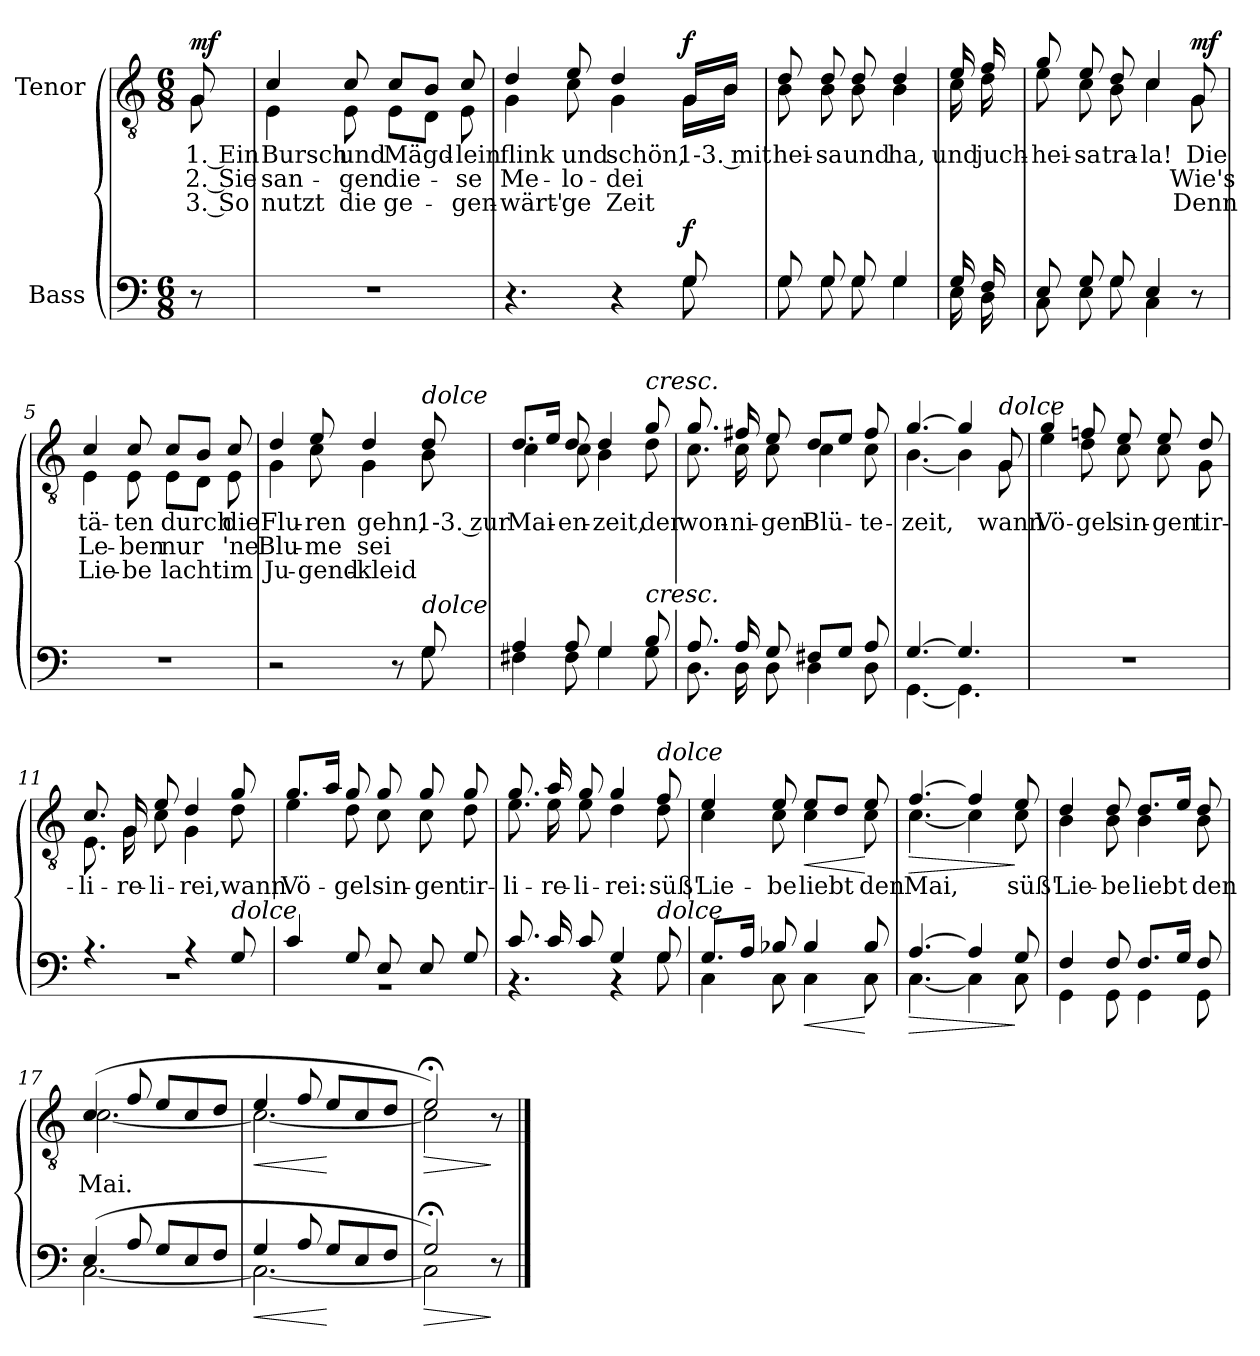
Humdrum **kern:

**kern	**dynam	**kern	**text	**text	**text	**dynam
*part2	*part2	*part1	*part1	*part1	*part1	*part1
*staff2	*staff2	*staff1	*staff1	*staff1	*staff1	*staff1
*I"Bass	*	*I"Tenor	*	*	*	*
*clefF4	*	*clefGv2	*	*	*	*
*k[]	*	*k[]	*	*	*	*
*M6/8	*	*M6/8	*	*	*	*
=	=	=	=	=	=	=
!	!	!LO:TX:a:B:t=Munter	!	!	!	!
!	!	!	!LO:LY:b	!LO:LY:b	!LO:LY:b	!LO:DY:a
*	*	*^	*	*	*	*
8r	.	8G/	8G\	1. Ein	2. Sie	3. So	mf
=1	=1	=1	=1	=1	=1	=1	=1
!	!	!	!	!LO:LY:b	!LO:LY:b	!LO:LY:b	!
2.r	.	4c/	4E\	Bursch	san-	nutzt	.
!	!	!	!	!LO:LY:b	!LO:LY:b	!LO:LY:b	!
.	.	8c/	8E\	und	-gen	die	.
!	!	!	!	!LO:LY:b	!LO:LY:b	!LO:LY:b	!
.	.	8c/L	8E\L	Mägd-	die-	ge-	.
.	.	8B/J	8D\J	.	.	.	.
!	!	!	!	!LO:LY:b	!LO:LY:b	!LO:LY:b	!
.	.	8c/	8E\	-lein	-se	-gen-	.
=2	=2	=2	=2	=2	=2	=2	=2
*^	*	*	*	*	*	*	*
!	!	!	!	!	!LO:LY:b	!LO:LY:b	!LO:LY:b	!
4.r	4.ryy	.	4d/	4G\	flink	Me-	-wärt'-	.
!	!	!	!	!	!LO:LY:b	!LO:LY:b	!LO:LY:b	!
.	.	.	8e/	8c\	und	-lo-	-ge	.
!	!	!	!	!	!LO:LY:b	!LO:LY:b	!LO:LY:b	!
4r	4ryy	.	4d/	4G\	schön,	-dei	Zeit	.
!	!	!LO:DY:a	!	!	!LO:LY:b	!	!	!LO:DY:a
8G/	8G\	f	16G/LL	16G\LL	1-3. mit	.	.	f
.	.	.	16B/JJ	16B\JJ	.	.	.	.
=3	=3	=3	=3	=3	=3	=3	=3	=3
!	!	!	!	!	!LO:LY:b	!	!	!
8G/	8G\	.	8d/	8B\	hei-	.	.	.
!	!	!	!	!	!LO:LY:b	!	!	!
8G/	8G\	.	8d/	8B\	-sa	.	.	.
!	!	!	!	!	!LO:LY:b	!	!	!
8G/	8G\	.	8d/	8B\	und	.	.	.
!	!	!	!	!	!LO:LY:b	!	!	!
4G/	4G\	.	4d/	4B\	ha,	.	.	.
!!LO:LB:g=z	!!
=3X1	=3X1	=3X1	=3X1	=3X1	=3X1	=3X1	=3X1	=3X1
!	!	!	!	!	!LO:LY:b	!	!	!
16G/	16E\	.	16e/	16c\	und	.	.	.
!	!	!	!	!	!LO:LY:b	!	!	!
16F/	16D\	.	16f/	16d\	juch-	.	.	.
=4	=4	=4	=4	=4	=4	=4	=4	=4
!	!	!	!	!	!LO:LY:b	!	!	!
8E/	8C\	.	8g/	8e\	-hei-	.	.	.
!	!	!	!	!	!LO:LY:b	!	!	!
8G/	8E\	.	8e/	8c\	-sa	.	.	.
!	!	!	!	!	!LO:LY:b	!	!	!
8G/	8G\	.	8d/	8B\	tra-	.	.	.
!	!	!	!	!	!LO:LY:b	!	!	!
4E/	4C\	.	4c/	4c\	-la!	.	.	.
!	!	!	!	!	!LO:LY:b	!LO:LY:b	!LO:LY:b	!LO:DY:a
8r	8ryy	.	8G/	8G\	Die	Wie's	Denn	mf
=5	=5	=5	=5	=5	=5	=5	=5	=5
!	!	!	!	!	!LO:LY:b	!LO:LY:b	!LO:LY:b	!
*v	*v	*	*	*	*	*	*	*
2.r	.	4c/	4E\	tä-	Le-	Lie-	.
!	!	!	!	!LO:LY:b	!LO:LY:b	!LO:LY:b	!
.	.	8c/	8E\	-ten	-ben	-be	.
!	!	!	!	!LO:LY:b	!LO:LY:b	!LO:LY:b	!
.	.	8c/L	8E\L	durch	nur	lacht	.
.	.	8B/J	8D\J	.	.	.	.
!	!	!	!	!LO:LY:b	!LO:LY:b	!LO:LY:b	!
.	.	8c/	8E\	die	'ne	im	.
=6	=6	=6	=6	=6	=6	=6	=6
*^	*	*	*	*	*	*	*
!	!	!	!	!	!LO:LY:b	!LO:LY:b	!LO:LY:b	!
2r	2ryy	.	4d/	4G\	Flu-	Blu-	Ju-	.
!	!	!	!	!	!LO:LY:b	!LO:LY:b	!LO:LY:b	!
.	.	.	8e/	8c\	ren	-me	-gend-	.
!	!	!	!	!	!LO:LY:b	!LO:LY:b	!LO:LY:b	!
.	.	.	4d/	4G\	gehn,	sei	-kleid	.
8r	8ryy	.	.	.	.	.	.	.
!	!	!	!LO:TX:a:i:t=dolce	!	!	!	!	!
!LO:TX:a:i:t=dolce	!	!	!	!	!	!	!	!
!	!	!	!	!	!LO:LY:b	!	!	!
8G/	8G\	.	8d/	8B\	1-3. zur	.	.	.
!!LO:LB:g=z	!!
=7	=7	=7	=7	=7	=7	=7	=7	=7
!	!	!	!	!	!LO:LY:b	!	!	!
4A/	4F#X\	.	8.d/L	4c\	Mai-	.	.	.
.	.	.	16e/Jk	.	.	.	.	.
!	!	!	!	!	!LO:LY:b	!	!	!
8A/	8F#\	.	8d/	8c\	-en-	.	.	.
!	!	!	!	!	!LO:LY:b	!	!	!
4G/	4G\	.	4d/	4B\	-zeit,	.	.	.
!	!	!	!LO:TX:a:i:t=cresc.	!	!	!	!	!
!LO:TX:a:i:t=cresc.	!	!	!	!	!	!	!	!
!	!	!	!	!	!LO:LY:b	!	!	!
8B/	8G\	.	8g/	8d\	der	.	.	.
=8	=8	=8	=8	=8	=8	=8	=8	=8
!	!	!	!	!	!LO:LY:b	!	!	!
8.A/	8.D\	.	8.g/	8.c\	won-	.	.	.
!	!	!	!	!	!LO:LY:b	!	!	!
16A/	16D\	.	16f#X/	16c\	-ni-	.	.	.
!	!	!	!	!	!LO:LY:b	!	!	!
8G/	8D\	.	8e/	8c\	-gen	.	.	.
!	!	!	!	!	!LO:LY:b	!	!	!
8F#X/L	4D\	.	8d/L	4c\	Blü-	.	.	.
8G/J	.	.	8e/J	.	.	.	.	.
!	!	!	!	!	!LO:LY:b	!	!	!
8A/	8D\	.	8f#/	8c\	-te-	.	.	.
=9	=9	=9	=9	=9	=9	=9	=9	=9
!	!	!	!	!	!LO:LY:b	!	!	!
[4.G/	[4.GG\	.	[4.g/	[4.B\	-zeit,	.	.	.
4.G/]	4.GG\]	.	4g/]	4B\]	.	.	.	.
!	!	!	!LO:TX:a:i:t=dolce	!	!	!	!	!
!	!	!	!	!	!LO:LY:b	!	!	!
.	.	.	8G/	8G\	wann	.	.	.
*v	*v	*	*	*	*	*	*	*
=10	=10	=10	=10	=10	=10	=10	=10
!	!	!	!	!LO:LY:b	!	!	!
2.r	.	4g/	4e\	Vö-	.	.	.
!	!	!	!	!LO:LY:b	!	!	!
.	.	8fn/	8d\	-gel	.	.	.
!	!	!	!	!LO:LY:b	!	!	!
.	.	8e/	8c\	sin-	.	.	.
!	!	!	!	!LO:LY:b	!	!	!
.	.	8e/	8c\	-gen	.	.	.
!	!	!	!	!LO:LY:b	!	!	!
.	.	8d/	8G\	tir-	.	.	.
!!LO:LB:g=z	!!
=11	=11	=11	=11	=11	=11	=11	=11
*^	*	*	*	*	*	*	*
!	!	!	!	!	!LO:LY:b	!	!	!
4.r	2.r	.	8.c/	8.E\	-li-	.	.	.
!	!	!	!	!	!LO:LY:b	!	!	!
.	.	.	16G/	16G\	-re-	.	.	.
!	!	!	!	!	!LO:LY:b	!	!	!
.	.	.	8e/	8c\	-li-	.	.	.
!	!	!	!	!	!LO:LY:b	!	!	!
4r	.	.	4d/	4G\	-rei,	.	.	.
!LO:TX:a:i:t=dolce	!	!	!	!	!	!	!	!
!	!	!	!	!	!LO:LY:b	!	!	!
8G/	.	.	8g/	8d\	wann	.	.	.
=12	=12	=12	=12	=12	=12	=12	=12	=12
!	!	!	!	!	!LO:LY:b	!	!	!
4c/	2.r	.	8.g/L	4e\	Vö-	.	.	.
.	.	.	16a/Jk	.	.	.	.	.
!	!	!	!	!	!LO:LY:b	!	!	!
8G/	.	.	8g/	8d\	-gel	.	.	.
!	!	!	!	!	!LO:LY:b	!	!	!
8E/	.	.	8g/	8c\	sin-	.	.	.
!	!	!	!	!	!LO:LY:b	!	!	!
8E/	.	.	8g/	8c\	-gen	.	.	.
!	!	!	!	!	!LO:LY:b	!	!	!
8G/	.	.	8g/	8d\	tir-	.	.	.
=13	=13	=13	=13	=13	=13	=13	=13	=13
!	!	!	!	!	!LO:LY:b	!	!	!
8.c/	4.r	.	8.g/	8.e\	-li-	.	.	.
!	!	!	!	!	!LO:LY:b	!	!	!
16c/	.	.	16a/	16e\	-re-	.	.	.
!	!	!	!	!	!LO:LY:b	!	!	!
8c/	.	.	8g/	8e\	-li-	.	.	.
!	!	!	!	!	!LO:LY:b	!	!	!
4G/	4r	.	4g/	4d\	-rei:	.	.	.
!	!	!	!LO:TX:a:i:t=dolce	!	!	!	!	!
!LO:TX:a:i:t=dolce	!	!	!	!	!	!	!	!
!	!	!	!	!	!LO:LY:b	!	!	!
8G/	8G\	.	8f/	8d\	süß'	.	.	.
=14	=14	=14	=14	=14	=14	=14	=14	=14
!	!	!	!	!	!LO:LY:b	!	!	!
8.G/L	4C\	.	4e/	4c\	Lie-	.	.	.
16A/Jk	.	.	.	.	.	.	.	.
!	!	!	!	!	!LO:LY:b	!	!	!
8B-X/	8C\	.	8e/	8c\	-be	.	.	.
!	!	!LO:HP:b	!	!	!LO:LY:b	!	!	!LO:HP:b
4B-/	4C\	<	8e/L	4c\	liebt	.	.	<
.	.	.	8d/J	.	.	.	.	.
!	!	!	!	!	!LO:LY:b	!	!	!
8B-/	8C\	[	8e/	8c\	den	.	.	[
!!LO:LB:g=z	!!
=15	=15	=15	=15	=15	=15	=15	=15	=15
!	!	!LO:HP:b	!	!	!LO:LY:b	!	!	!LO:HP:b
[4.A/	[4.C\	>	[4.f/	[4.c\	Mai,	.	.	>
4A/]	4C\]	.	4f/]	4c\]	.	.	.	.
!	!	!	!	!	!LO:LY:b	!	!	!
8G/	8C\	]	8e/	8c\	süß'	.	.	]
=16	=16	=16	=16	=16	=16	=16	=16	=16
!	!	!	!	!	!LO:LY:b	!	!	!
4F/	4GG\	.	4d/	4B\	Lie-	.	.	.
!	!	!	!	!	!LO:LY:b	!	!	!
8F/	8GG\	.	8d/	8B\	-be	.	.	.
!	!	!	!	!	!LO:LY:b	!	!	!
8.F/L	4GG\	.	8.d/L	4B\	liebt	.	.	.
16G/Jk	.	.	16e/Jk	.	.	.	.	.
!	!	!	!	!	!LO:LY:b	!	!	!
8F/	8GG\	.	8d/	8B\	den	.	.	.
=17	=17	=17	=17	=17	=17	=17	=17	=17
!	!	!	!	!	!LO:LY:b	!	!	!
(4E/	[2.C\	.	(4c/	[2.c\	Mai.	.	.	.
8A/	.	.	8f/	.	.	.	.	.
8G/L	.	.	8e/L	.	.	.	.	.
8E/	.	.	8c/	.	.	.	.	.
8F/J	.	.	8d/J	.	.	.	.	.
=18	=18	=18	=18	=18	=18	=18	=18	=18
!	!	!LO:HP:b	!	!	!	!	!	!LO:HP:b
4G/	2.C\_	<	4e/	2.c\_	.	.	.	<
8A/	.	.	8f/	.	.	.	.	.
8G/L	.	[	8e/L	.	.	.	.	[
8E/	.	.	8c/	.	.	.	.	.
8F/J	.	.	8d/J	.	.	.	.	.
=19	=19	=19	=19	=19	=19	=19	=19	=19
!	!	!LO:HP:b	!	!	!	!	!	!LO:HP:b
2G;</)	2C\]	>	2e;</)	2c\]	.	.	.	>
8r	8ryy	]	8r	8ryy	.	.	.	]
*v	*v	*	*	*	*	*	*	*
*	*	*v	*v	*	*	*	*
==	==	==	==	==	==	==
*-	*-	*-	*-	*-	*-	*-
